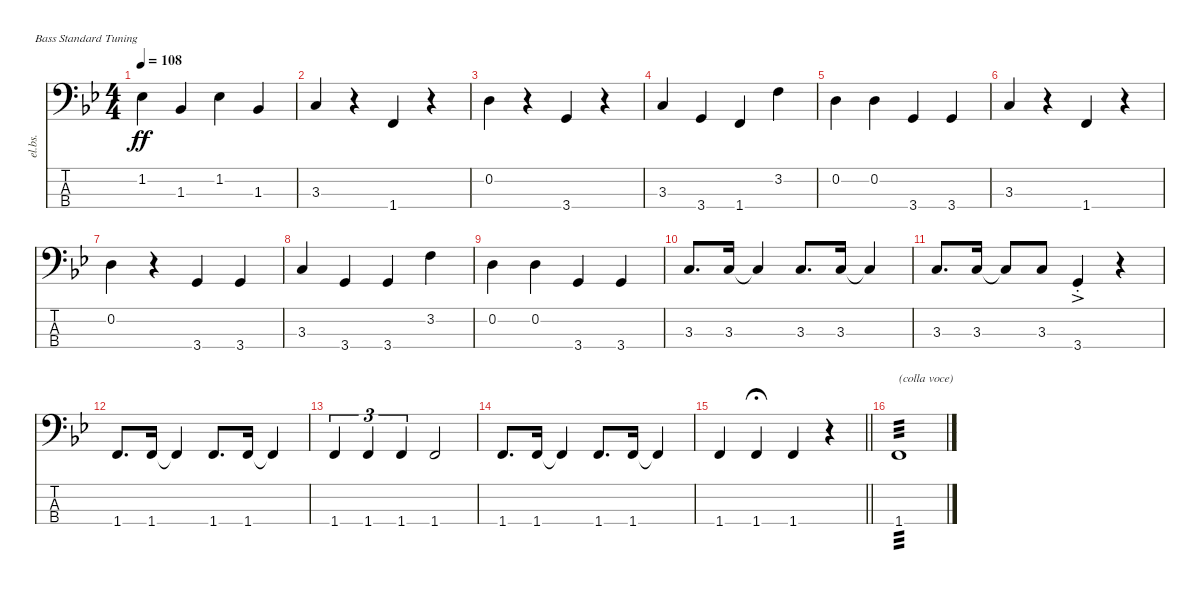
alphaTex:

\defaultSystemsLayout 4
\bracketExtendMode nobrackets
\track ("Electric Bass" "el.bs.") {defaultSystemsLayout 6 multiBarRest instrument electricbassfinger}
\staff {score tabs}
\tuning (G2 D2 A1 E1)
\ts (4 4)
\tempo 108
\clef f4
\ks bb
1.2{acc b}.4{dy ff beam Down} 1.3{acc b}.4{beam Up} 1.2{acc b}.4{beam Down} 1.3{acc b}.4{beam Up} |
3.3{acc forcenatural}.4{beam Up} r.4{beam Down} 1.4{acc forcenatural}.4{beam Up} r.4{beam Down} |
0.2{acc forcenatural}.4{beam Down} r.4{beam Down} 3.4{acc forcenatural}.4{beam Up} r.4{beam Down} |
3.3{acc forcenatural}.4{beam Up} 3.4{acc forcenatural}.4{beam Up} 1.4{acc forcenatural}.4{beam Up} 3.2{acc forcenatural}.4{beam Down} |
0.2{acc forcenatural}.4{beam Down} 0.2{acc forcenatural}.4{beam Down} 3.4{acc forcenatural}.4{beam Up} 3.4{acc forcenatural}.4{beam Up} |
3.3{acc forcenatural}.4{beam Up} r.4{beam Down} 1.4{acc forcenatural}.4{beam Up} r.4{beam Down} |
0.2{acc forcenatural}.4{beam Down} r.4{beam Down} 3.4{acc forcenatural}.4{beam Up} 3.4{acc forcenatural}.4{beam Up} |
3.3{acc forcenatural}.4{beam Up} 3.4{acc forcenatural}.4{beam Up} 3.4{acc forcenatural}.4{beam Up} 3.2{acc forcenatural}.4{beam Down} |
0.2{acc forcenatural}.4{beam Down} 0.2{acc forcenatural}.4{beam Down} 3.4{acc forcenatural}.4{beam Up} 3.4{acc forcenatural}.4{beam Up} |
3.3{acc forcenatural}.8{d beam Up} 3.3{acc forcenatural}.16{beam Up} 3.3{t acc forcenatural}.4{beam Up} 3.3{acc forcenatural}.8{d beam Up} 3.3{acc forcenatural}.16{beam Up} 3.3{t acc forcenatural}.4{beam Up} |
3.3{acc forcenatural}.8{d beam Up} 3.3{acc forcenatural}.16{beam Up} 3.3{t acc forcenatural}.8{beam Up} 3.3{acc forcenatural}.8{beam Up} 3.4{ac st acc forcenatural}.4{beam Up} r.4{beam Down} |
1.4{acc forcenatural}.8{d beam Up} 1.4{acc forcenatural}.16{beam Up} 1.4{t acc forcenatural}.4{beam Up} 1.4{acc forcenatural}.8{d beam Up} 1.4{acc forcenatural}.16{beam Up} 1.4{t acc forcenatural}.4{beam Up} |
1.4{acc forcenatural}.4{tu (3 2) beam Up} 1.4{acc forcenatural}.4{tu (3 2) beam Up} 1.4{acc forcenatural}.4{tu (3 2) beam Up} 1.4{acc forcenatural}.2{beam Up} |
1.4{acc forcenatural}.8{d beam Up} 1.4{acc forcenatural}.16{beam Up} 1.4{t acc forcenatural}.4{beam Up} 1.4{acc forcenatural}.8{d beam Up} 1.4{acc forcenatural}.16{beam Up} 1.4{t acc forcenatural}.4{beam Up} |
\barLineRight lightlight
1.4{acc forcenatural}.4{beam Up} 1.4{acc forcenatural}.4{fermata (medium 0.5) beam Up} 1.4{acc forcenatural}.4{beam Up} r.4{beam Down} |
1.4{acc forcenatural}.1{txt "(colla voce)" tp 3 beam Up}
